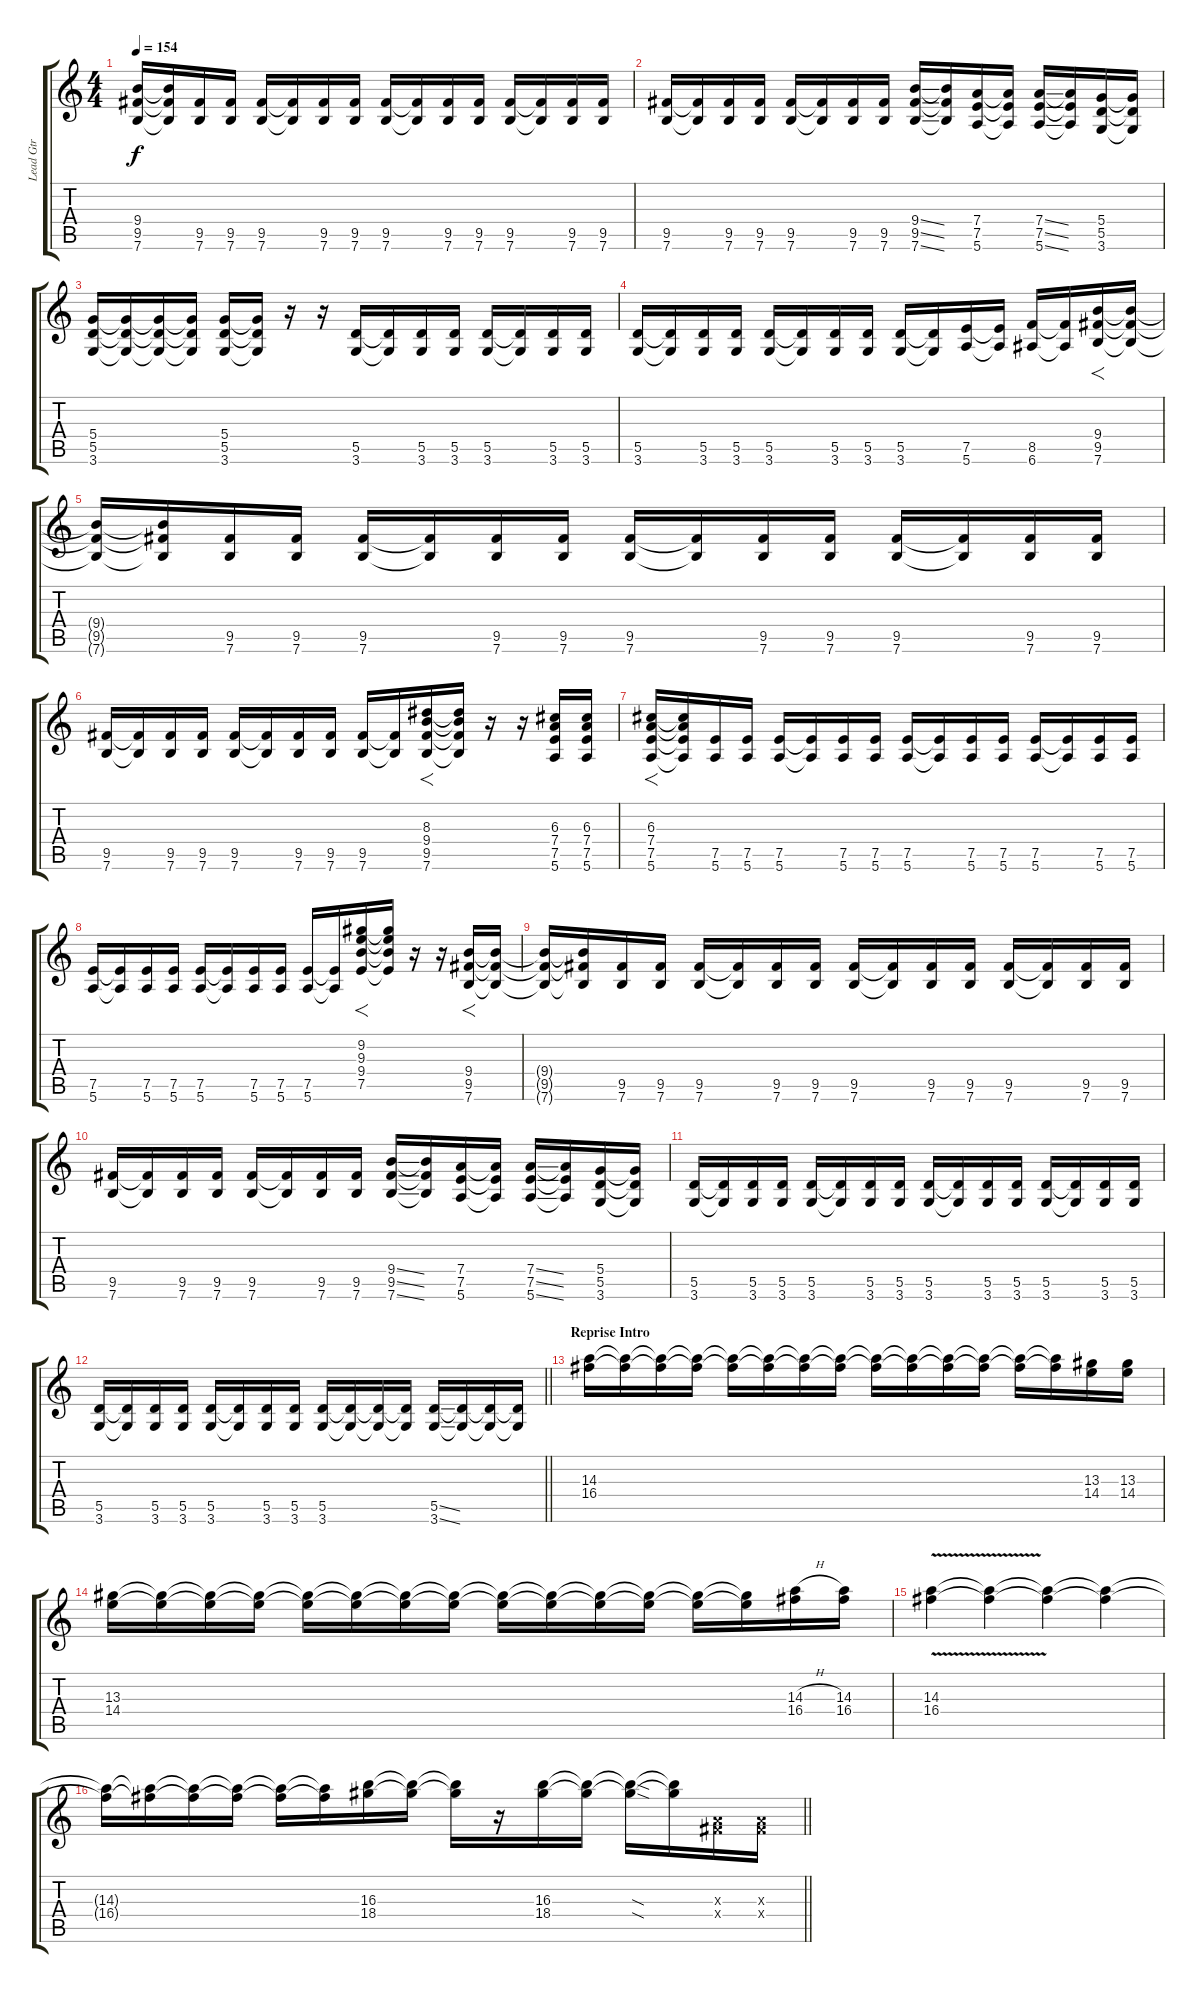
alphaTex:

\track ("Lead Gtr" "Lead Gtr") {instrument overdrivenguitar}
\staff {score tabs}
\tuning (E4 B3 G3 D3 A2 E2) {hide}
\ts (4 4)
\tempo 154
\clef g2
\ks c
(9.4{t} 9.5{t} 7.6{t}).16{dy f} (9.4{t} 9.5{t} 7.6{t}).16 (9.5 7.6).16 (9.5 7.6).16 (9.5 7.6).16 (9.5{t} 7.6{t}).16 (9.5 7.6).16 (9.5 7.6).16 (9.5 7.6).16 (9.5{t} 7.6{t}).16 (9.5 7.6).16 (9.5 7.6).16 (9.5 7.6).16 (9.5{t} 7.6{t}).16 (9.5 7.6).16 (9.5 7.6).16 |
(9.5 7.6).16 (9.5{t} 7.6{t}).16 (9.5 7.6).16 (9.5 7.6).16 (9.5 7.6).16 (9.5{t} 7.6{t}).16 (9.5 7.6).16 (9.5 7.6).16 (9.4{ss} 9.5{ss} 7.6{ss}).16 (9.4{t} 9.5{t} 7.6{t}).16 (7.4 7.5 5.6).16 (7.4{t} 7.5{t} 5.6{t}).16 (7.4{ss} 7.5{ss} 5.6{ss}).16 (7.4{t} 7.5{t} 5.6{t}).16 (5.4 5.5 3.6).16 (5.4{t} 5.5{t} 3.6{t}).16 |
(5.4 5.5 3.6).16 (5.4{t} 5.5{t} 3.6{t}).16 (5.4{t} 5.5{t} 3.6{t}).16 (5.4{t} 5.5{t} 3.6{t}).16 (5.4 5.5 3.6).16 (5.4{t} 5.5{t} 3.6{t}).16 r.16 r.16 (5.5 3.6).16 (5.5{t} 3.6{t}).16 (5.5 3.6).16 (5.5 3.6).16 (5.5 3.6).16 (5.5{t} 3.6{t}).16 (5.5 3.6).16 (5.5 3.6).16 |
(5.5 3.6).16 (5.5{t} 3.6{t}).16 (5.5 3.6).16 (5.5 3.6).16 (5.5 3.6).16 (5.5{t} 3.6{t}).16 (5.5 3.6).16 (5.5 3.6).16 (5.5 3.6).16 (5.5{t} 3.6{t}).16 (7.5 5.6).16 (7.5{t} 5.6{t}).16 (8.5 6.6).16 (8.5{t} 6.6{t}).16 (9.4 9.5 7.6).16{f} (9.4{t} 9.5{t} 7.6{t}).16 |
(9.4{t} 9.5{t} 7.6{t}).16 (9.4{t} 9.5{t} 7.6{t}).16 (9.5 7.6).16 (9.5 7.6).16 (9.5 7.6).16 (9.5{t} 7.6{t}).16 (9.5 7.6).16 (9.5 7.6).16 (9.5 7.6).16 (9.5{t} 7.6{t}).16 (9.5 7.6).16 (9.5 7.6).16 (9.5 7.6).16 (9.5{t} 7.6{t}).16 (9.5 7.6).16 (9.5 7.6).16 |
(9.5 7.6).16 (9.5{t} 7.6{t}).16 (9.5 7.6).16 (9.5 7.6).16 (9.5 7.6).16 (9.5{t} 7.6{t}).16 (9.5 7.6).16 (9.5 7.6).16 (9.5 7.6).16 (9.5{t} 7.6{t}).16 (8.3 9.4 9.5 7.6).16{f} (8.3{t} 9.4{t} 9.5{t} 7.6{t}).16 r.16 r.16 (6.3 7.4 7.5 5.6).16 (6.3 7.4 7.5 5.6).16 |
(6.3 7.4 7.5 5.6).16{f} (6.3{t} 7.4{t} 7.5{t} 5.6{t}).16 (7.5 5.6).16 (7.5 5.6).16 (7.5 5.6).16 (7.5{t} 5.6{t}).16 (7.5 5.6).16 (7.5 5.6).16 (7.5 5.6).16 (7.5{t} 5.6{t}).16 (7.5 5.6).16 (7.5 5.6).16 (7.5 5.6).16 (7.5{t} 5.6{t}).16 (7.5 5.6).16 (7.5 5.6).16 |
(7.5 5.6).16 (7.5{t} 5.6{t}).16 (7.5 5.6).16 (7.5 5.6).16 (7.5 5.6).16 (7.5{t} 5.6{t}).16 (7.5 5.6).16 (7.5 5.6).16 (7.5 5.6).16 (7.5{t} 5.6{t}).16 (9.2 9.3 9.4 7.5).16{f} (9.2{t} 9.3{t} 9.4{t} 7.5{t}).16 r.16 r.16 (9.4 9.5 7.6).16{f} (9.4{t} 9.5{t} 7.6{t}).16 |
(9.4{t} 9.5{t} 7.6{t}).16 (9.4{t} 9.5{t} 7.6{t}).16 (9.5 7.6).16 (9.5 7.6).16 (9.5 7.6).16 (9.5{t} 7.6{t}).16 (9.5 7.6).16 (9.5 7.6).16 (9.5 7.6).16 (9.5{t} 7.6{t}).16 (9.5 7.6).16 (9.5 7.6).16 (9.5 7.6).16 (9.5{t} 7.6{t}).16 (9.5 7.6).16 (9.5 7.6).16 |
(9.5 7.6).16 (9.5{t} 7.6{t}).16 (9.5 7.6).16 (9.5 7.6).16 (9.5 7.6).16 (9.5{t} 7.6{t}).16 (9.5 7.6).16 (9.5 7.6).16 (9.4{ss} 9.5{ss} 7.6{ss}).16 (9.4{t} 9.5{t} 7.6{t}).16 (7.4 7.5 5.6).16 (7.4{t} 7.5{t} 5.6{t}).16 (7.4{ss} 7.5{ss} 5.6{ss}).16 (7.4{t} 7.5{t} 5.6{t}).16 (5.4 5.5 3.6).16 (5.4{t} 5.5{t} 3.6{t}).16 |
(5.5 3.6).16 (5.5{t} 3.6{t}).16 (5.5 3.6).16 (5.5 3.6).16 (5.5 3.6).16 (5.5{t} 3.6{t}).16 (5.5 3.6).16 (5.5 3.6).16 (5.5 3.6).16 (5.5{t} 3.6{t}).16 (5.5 3.6).16 (5.5 3.6).16 (5.5 3.6).16 (5.5{t} 3.6{t}).16 (5.5 3.6).16 (5.5 3.6).16 |
\barLineRight lightlight
(5.5 3.6).16 (5.5{t} 3.6{t}).16 (5.5 3.6).16 (5.5 3.6).16 (5.5 3.6).16 (5.5{t} 3.6{t}).16 (5.5 3.6).16 (5.5 3.6).16 (5.5 3.6).16 (5.5{t} 3.6{t}).16 (5.5{t} 3.6{t}).16 (5.5{t} 3.6{t}).16 (5.5{ss} 3.6{ss}).16 (5.5{t} 3.6{t}).16 (5.5{t} 3.6{t}).16 (5.5{t} 3.6{t}).16 |
\section ("" "Reprise Intro")
(14.3 16.4).16 (14.3{t} 16.4{t}).16 (14.3{t} 16.4{t}).16 (14.3{t} 16.4{t}).16 (14.3{t} 16.4{t}).16 (14.3{t} 16.4{t}).16 (14.3{t} 16.4{t}).16 (14.3{t} 16.4{t}).16 (14.3{t} 16.4{t}).16 (14.3{t} 16.4{t}).16 (14.3{t} 16.4{t}).16 (14.3{t} 16.4{t}).16 (14.3{t} 16.4{t}).16 (14.3{t} 16.4{t}).16 (13.3 14.4).16 (13.3 14.4).16 |
(13.3 14.4).16 (13.3{t} 14.4{t}).16 (13.3{t} 14.4{t}).16 (13.3{t} 14.4{t}).16 (13.3{t} 14.4{t}).16 (13.3{t} 14.4{t}).16 (13.3{t} 14.4{t}).16 (13.3{t} 14.4{t}).16 (13.3{t} 14.4{t}).16 (13.3{t} 14.4{t}).16 (13.3{t} 14.4{t}).16 (13.3{t} 14.4{t}).16 (13.3{t} 14.4{t}).16 (13.3{t} 14.4{t}).16 (14.3{h} 16.4).16 (14.3 16.4).16 |
(14.3 16.4{v}).4 (14.3{t} 16.4{t}).4 (14.3{t} 16.4{t}).4 (14.3{t} 16.4{t}).4 |
\barLineRight lightlight
(14.3{t} 16.4{t}).16 (14.3{t} 16.4{t}).16 (14.3{t} 16.4{t}).16 (14.3{t} 16.4{t}).16 (14.3{t} 16.4{t}).16 (14.3{t} 16.4{t}).16 (16.3 18.4).16 (16.3{t} 18.4{t}).16 (16.3{t} 18.4{t}).16 r.16 (16.3 18.4).16 (16.3{t} 18.4{t}).16 (16.3{sod t} 18.4{sod t}).16 (16.3{t} 18.4{t}).16 (2.3{x} 4.4{x}).16 (2.3{x} 4.4{x}).16
